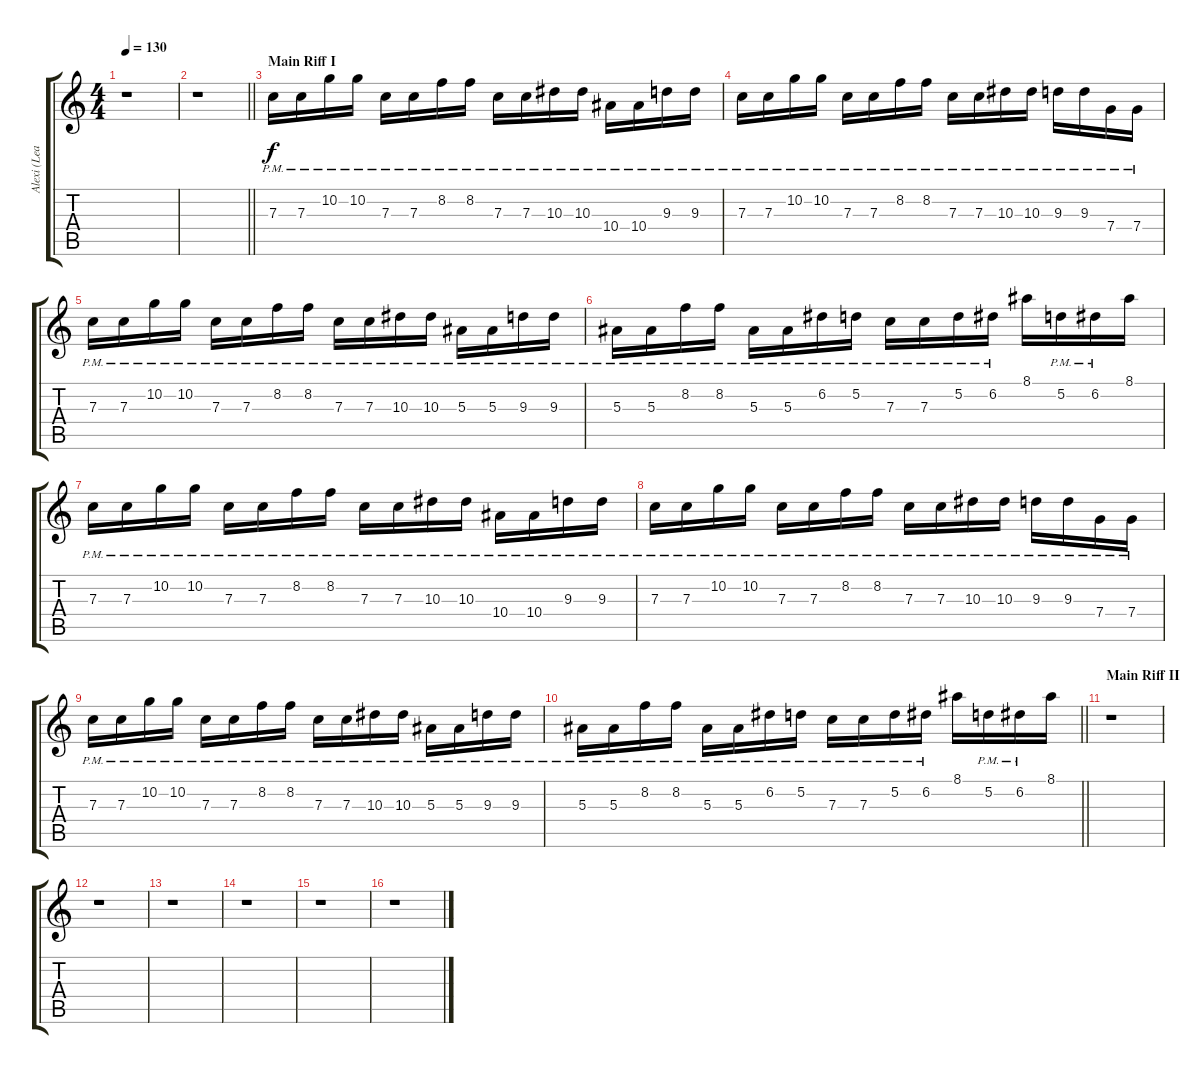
\track ("Alexi (Lead Guitar)" "Alexi (Lea") {instrument distortionguitar}
\staff {score tabs}
\tuning (D4 A3 F3 C3 G2 C2) {hide}
\ts (4 4)
\tempo 130
\clef g2
\ks c
r.1{dy f} |
\barLineRight lightlight
r.1 |
\section ("" "Main Riff I")
7.3{pm}.16{volume 16 balance 8 instrument distortionguitar} 7.3{pm}.16 10.2{pm}.16 10.2{pm}.16 7.3{pm}.16 7.3{pm}.16 8.2{pm}.16 8.2{pm}.16 7.3{pm}.16 7.3{pm}.16 10.3{pm}.16 10.3{pm}.16 10.4{pm}.16 10.4{pm}.16 9.3{pm}.16 9.3{pm}.16 |
7.3{pm}.16 7.3{pm}.16 10.2{pm}.16 10.2{pm}.16 7.3{pm}.16 7.3{pm}.16 8.2{pm}.16 8.2{pm}.16 7.3{pm}.16 7.3{pm}.16 10.3{pm}.16 10.3{pm}.16 9.3{pm}.16 9.3{pm}.16 7.4{pm}.16 7.4{pm}.16 |
7.3{pm}.16 7.3{pm}.16 10.2{pm}.16 10.2{pm}.16 7.3{pm}.16 7.3{pm}.16 8.2{pm}.16 8.2{pm}.16 7.3{pm}.16 7.3{pm}.16 10.3{pm}.16 10.3{pm}.16 5.3{pm}.16 5.3{pm}.16 9.3{pm}.16 9.3{pm}.16 |
5.3{pm}.16 5.3{pm}.16 8.2{pm}.16 8.2{pm}.16 5.3{pm}.16 5.3{pm}.16 6.2{pm}.16 5.2{pm}.16 7.3{pm}.16 7.3{pm}.16 5.2{pm}.16 6.2{pm}.16 8.1.16 5.2{pm}.16 6.2{pm}.16 8.1.16 |
7.3{pm}.16 7.3{pm}.16 10.2{pm}.16 10.2{pm}.16 7.3{pm}.16 7.3{pm}.16 8.2{pm}.16 8.2{pm}.16 7.3{pm}.16 7.3{pm}.16 10.3{pm}.16 10.3{pm}.16 10.4{pm}.16 10.4{pm}.16 9.3{pm}.16 9.3{pm}.16 |
7.3{pm}.16 7.3{pm}.16 10.2{pm}.16 10.2{pm}.16 7.3{pm}.16 7.3{pm}.16 8.2{pm}.16 8.2{pm}.16 7.3{pm}.16 7.3{pm}.16 10.3{pm}.16 10.3{pm}.16 9.3{pm}.16 9.3{pm}.16 7.4{pm}.16 7.4{pm}.16 |
7.3{pm}.16 7.3{pm}.16 10.2{pm}.16 10.2{pm}.16 7.3{pm}.16 7.3{pm}.16 8.2{pm}.16 8.2{pm}.16 7.3{pm}.16 7.3{pm}.16 10.3{pm}.16 10.3{pm}.16 5.3{pm}.16 5.3{pm}.16 9.3{pm}.16 9.3{pm}.16 |
\barLineRight lightlight
5.3{pm}.16 5.3{pm}.16 8.2{pm}.16 8.2{pm}.16 5.3{pm}.16 5.3{pm}.16 6.2{pm}.16 5.2{pm}.16 7.3{pm}.16 7.3{pm}.16 5.2{pm}.16 6.2{pm}.16 8.1.16 5.2{pm}.16 6.2{pm}.16 8.1.16 |
\section ("" "Main Riff II")
r.1 |
r.1 |
r.1 |
r.1 |
r.1 |
r.1
